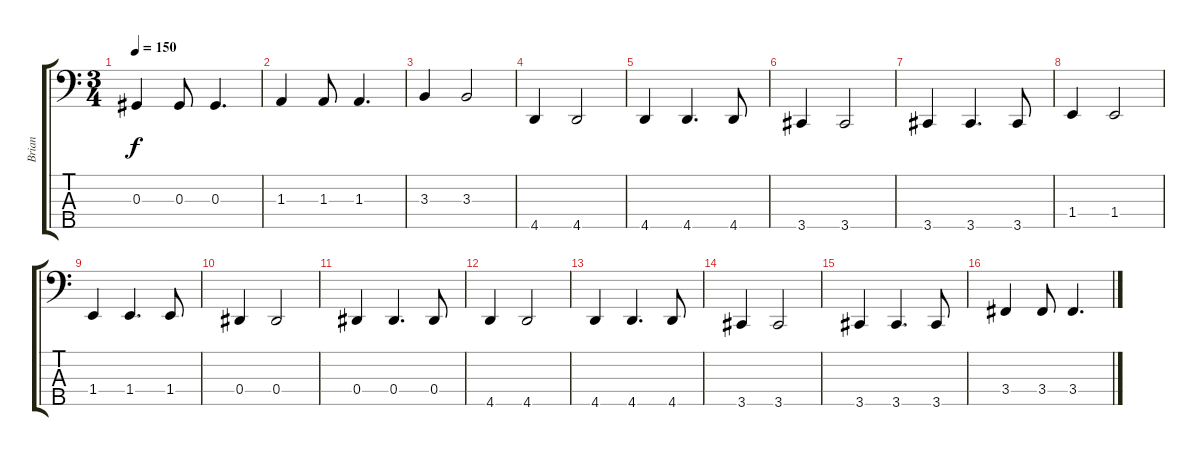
\track ("Brian" "Brian") {instrument electricbasspick}
\staff {score tabs}
\tuning (Gb2 Db2 Ab1 Eb1 Bb0) {hide}
\ts (3 4)
\tempo 150
\clef f4
\ks c
0.3.4{dy f} 0.3.8 0.3.4{d} |
1.3.4 1.3.8 1.3.4{d} |
3.3.4 3.3.2 |
4.5.4 4.5.2 |
4.5.4 4.5.4{d} 4.5.8 |
3.5.4 3.5.2 |
3.5.4 3.5.4{d} 3.5.8 |
1.4.4 1.4.2 |
1.4.4 1.4.4{d} 1.4.8 |
0.4.4 0.4.2 |
0.4.4 0.4.4{d} 0.4.8 |
4.5.4 4.5.2 |
4.5.4 4.5.4{d} 4.5.8 |
3.5.4 3.5.2 |
3.5.4 3.5.4{d} 3.5.8 |
3.4.4 3.4.8 3.4.4{d}
